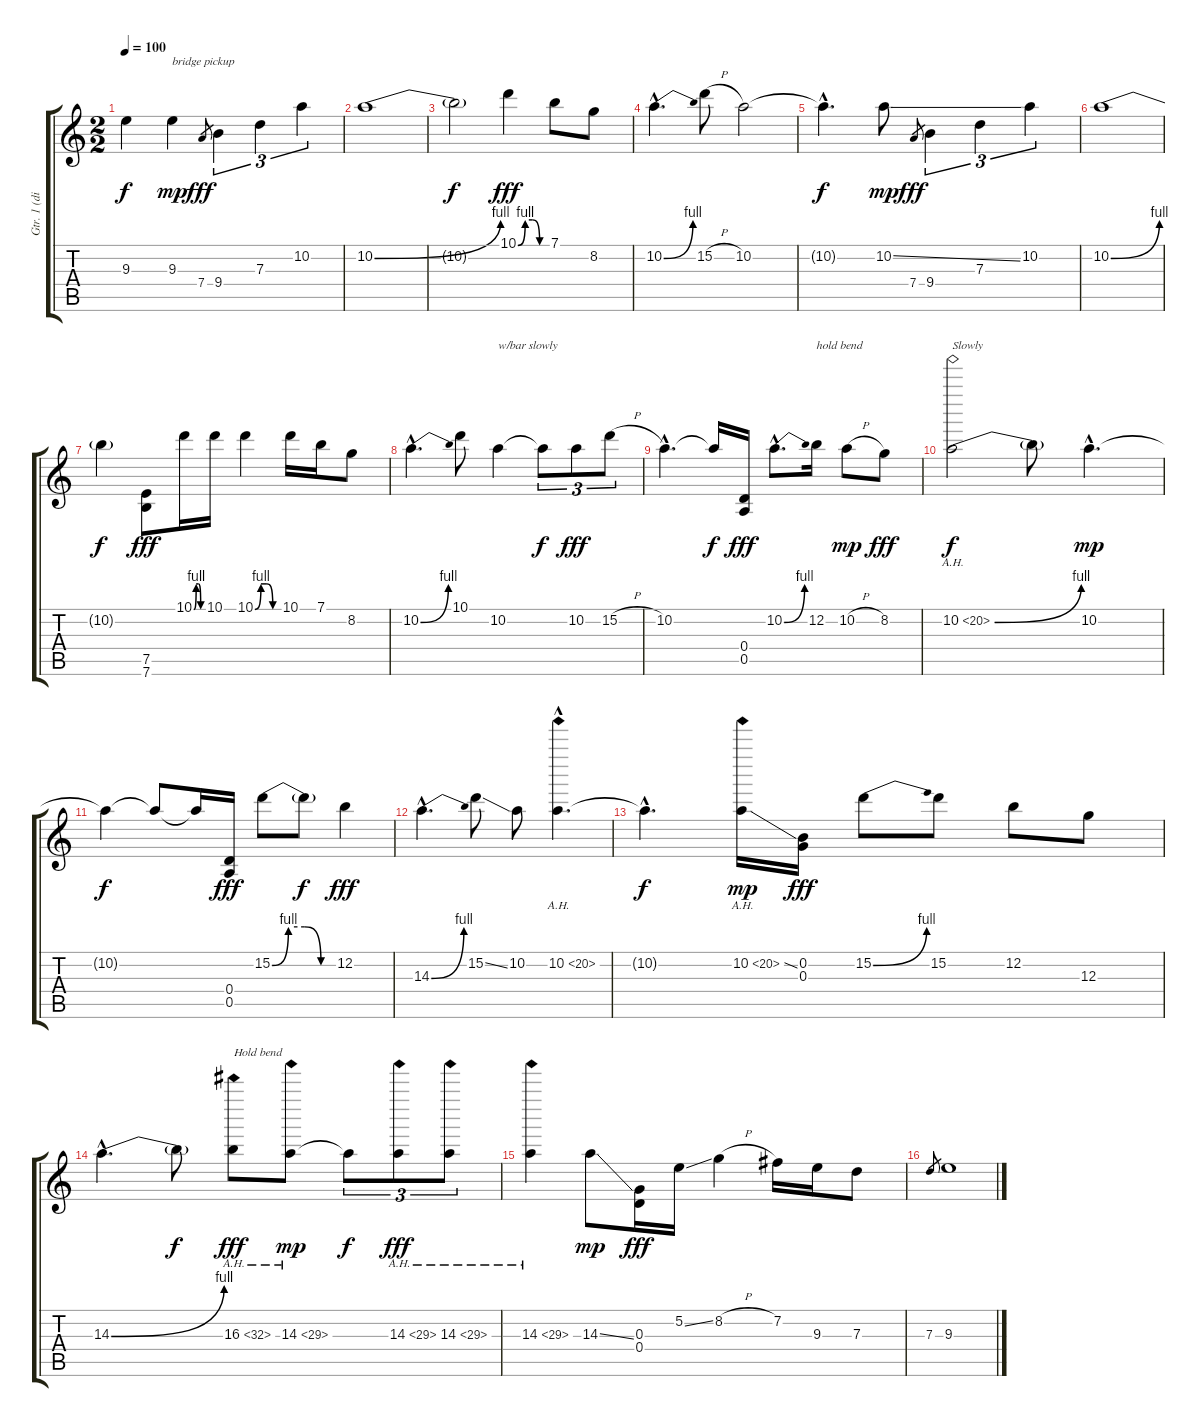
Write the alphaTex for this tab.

\track ("Gtr. 1 (disto.)" "Gtr. 1 (di") {instrument distortionguitar}
\staff {score tabs}
\tuning (E4 B3 G3 D3 A2 E2) {hide}
\ts (2 2)
\tempo 100
\clef g2
\ks c
9.3{t}.4{dy f} 9.3.4{txt "bridge pickup" dy mp} 7.4.8{gr dy fff} 9.4.4{tu (3 2)} 7.3.4{tu (3 2)} 10.2.4{tu (3 2)} |
10.2{be (bend 0 0 60 4)}.1 |
10.2{t}.2{dy f} 10.1{be (custom 0 0 15 4 30 4 45 0 60 0)}.4{dy fff} 7.1.8 8.2.8 |
10.2{be (bend 0 0 60 4) hac}.4{d} 15.2{h}.8 10.2.2 |
10.2{hac t}.4{d dy f} 10.2{ss}.8{dy mp} 7.4.8{gr dy fff} 9.4.4{tu (3 2)} 7.3.4{tu (3 2)} 10.2.4{tu (3 2)} |
10.2{be (bend 0 0 60 4)}.1 |
10.2{t}.4{dy f} (7.5 7.6).8{dy fff} 10.1{be (custom 0 0 15 4 30 4 45 0 60 0)}.16 10.1.16 10.1{be (custom 0 0 15 4 30 4 45 0 60 0)}.4 10.1.16 7.1.16 8.2.8 |
10.2{be (bend 0 0 60 4) hac}.4{d} 10.1.8 10.2.4{txt "w/bar slowly"} 10.2{t}.8{tu (3 2) dy f} 10.2.8{tu (3 2) dy fff} 15.2{h}.8{tu (3 2)} |
10.2{hac}.4{d} 10.2{t}.16{dy f} (0.4 0.5).16{dy fff} 10.2{be (bend 0 0 60 4) hac}.8{d} 12.2.16{txt "hold bend"} 10.2{h}.8{dy mp} 8.2.8{dy fff} |
10.2{be (bend 0 0 60 4) ah 10}.2{txt "Slowly" dy f} 10.2{t}.8 10.2{hac}.4{d dy mp} |
10.2{t}.4{dy f} 10.2{t}.8 10.2{t}.16 (0.4 0.5).16{dy fff} 15.2{be (custom 0 0 15 4 30 4 45 0 60 0)}.8 15.2{t}.8{dy f} 12.2.4{dy fff} |
14.3{be (bend 0 0 60 4) hac}.4{d} 15.2{ss}.8 10.2.8 10.2{ah 10 hac}.4{d} |
10.2{hac t}.4{d dy f} 10.2{ah 10 ss}.16{dy mp} (0.2 0.3).16{dy fff} 15.2{be (bend 0 0 60 4)}.8 15.2.8 12.2.8 12.3.8 |
14.3{be (bend 0 0 60 4) hac}.4{d} 14.3{t}.8{dy f} 16.3{ah 16}.8{txt "Hold bend" dy fff} 14.3{ah 15}.8{dy mp} 14.3{t}.8{tu (3 2) dy f} 14.3{ah 15}.8{tu (3 2) dy fff} 14.3{ah 15}.8{tu (3 2)} |
14.3{ah 15}.4 14.3{ss}.8{dy mp} (0.3 0.4).16{dy fff} 5.2{ss}.16 8.2{h}.4 7.2.16 9.3.16 7.3.8 |
7.3.8{gr} 9.3.1
